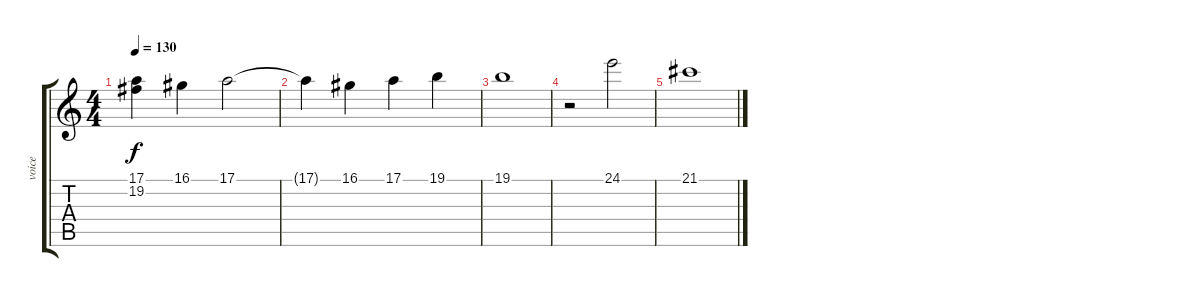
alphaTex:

\track ("voice" "voice") {instrument piccolo}
\staff {score tabs}
\tuning (E4 B3 G3 D3 A2 E2) {hide}
\ts (4 4)
\tempo 130
\clef g2
\ks c
(17.1 19.2).4{dy f} 16.1.4 17.1.2 |
17.1{t}.4 16.1.4 17.1.4 19.1.4 |
19.1.1 |
r.2 24.1.2 |
21.1.1
